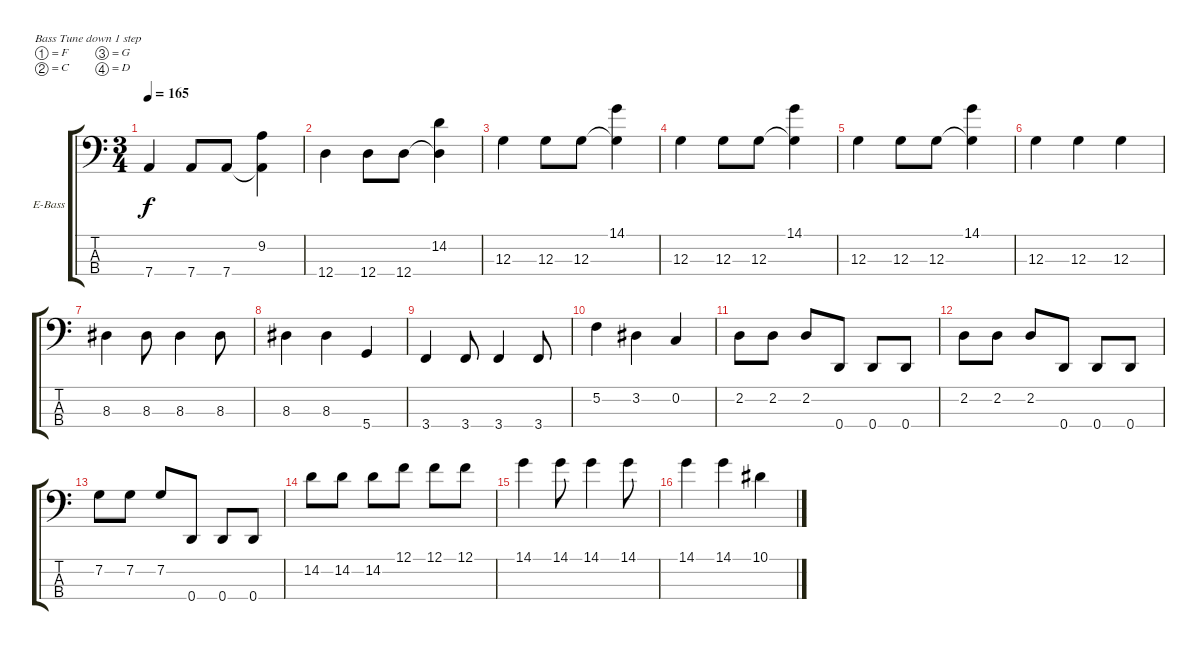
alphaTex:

\bracketExtendMode groupsimilarinstruments
\firstSystemTrackNameOrientation horizontal
\otherSystemsTrackNameOrientation horizontal
\track ("Kristian - Bass" "E-Bass") {instrument electricbassfinger}
\staff {score tabs}
\tuning (F2 C2 G1 D1)
\ts (3 4)
\tempo 165
\clef f4
\ks c
7.4.4{dy f} 7.4.8 7.4.8 (9.2 7.4{t}).4 |
12.4.4 12.4.8 12.4.8 (14.2 12.4{t}).4 |
12.3.4 12.3.8 12.3.8 (14.1 12.3{t}).4 |
12.3.4 12.3.8 12.3.8 (14.1 12.3{t}).4 |
12.3.4 12.3.8 12.3.8 (14.1 12.3{t}).4 |
12.3.4 12.3.4 12.3.4 |
8.3.4 8.3.8 8.3.4 8.3.8 |
8.3.4 8.3.4 5.4.4 |
3.4.4 3.4.8 3.4.4 3.4.8 |
5.2.4 3.2.4 0.2.4 |
2.2.8 2.2.8 2.2.8 0.4.8 0.4.8 0.4.8 |
2.2.8 2.2.8 2.2.8 0.4.8 0.4.8 0.4.8 |
7.2.8 7.2.8 7.2.8 0.4.8 0.4.8 0.4.8 |
14.2.8 14.2.8 14.2.8 12.1.8 12.1.8 12.1.8 |
14.1.4 14.1.8 14.1.4 14.1.8 |
14.1.4 14.1.4 10.1.4
